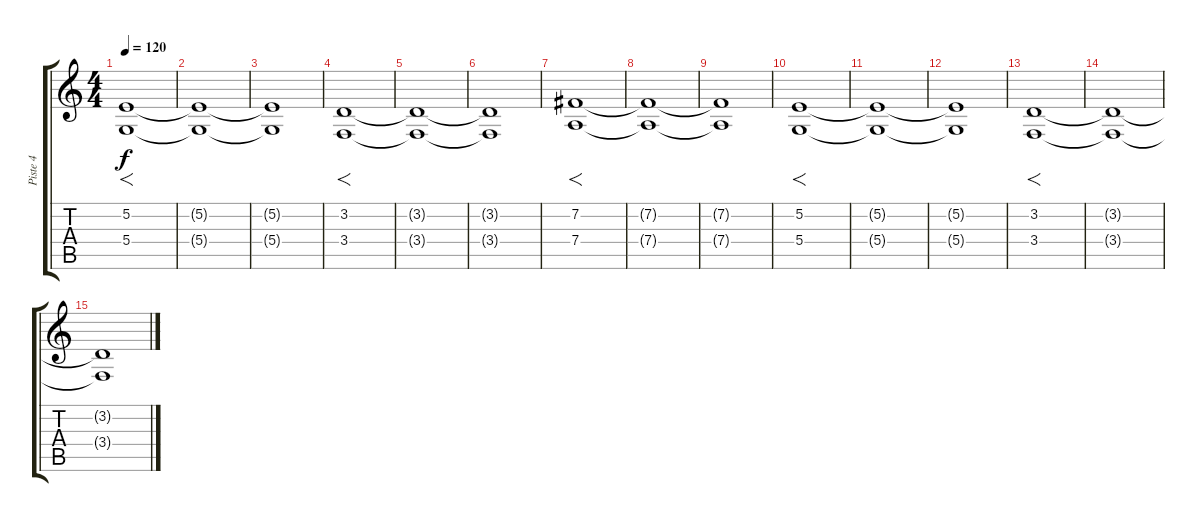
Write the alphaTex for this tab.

\track ("Piste 4" "Piste 4") {instrument drawbarorgan}
\staff {score tabs}
\tuning (E4 B3 G3 D3 A2 E2) {hide}
\ts (4 4)
\tempo 120
\clef g2
\ks c
(5.2 5.4).1{f dy f} |
(5.2{t} 5.4{t}).1 |
(5.2{t} 5.4{t}).1 |
(3.2 3.4).1{f} |
(3.2{t} 3.4{t}).1 |
(3.2{t} 3.4{t}).1 |
(7.2 7.4).1{f instrument violin} |
(7.2{t} 7.4{t}).1 |
(7.2{t} 7.4{t}).1 |
(5.2 5.4).1{f} |
(5.2{t} 5.4{t}).1 |
(5.2{t} 5.4{t}).1 |
(3.2 3.4).1{f} |
(3.2{t} 3.4{t}).1 |
(3.2{t} 3.4{t}).1
